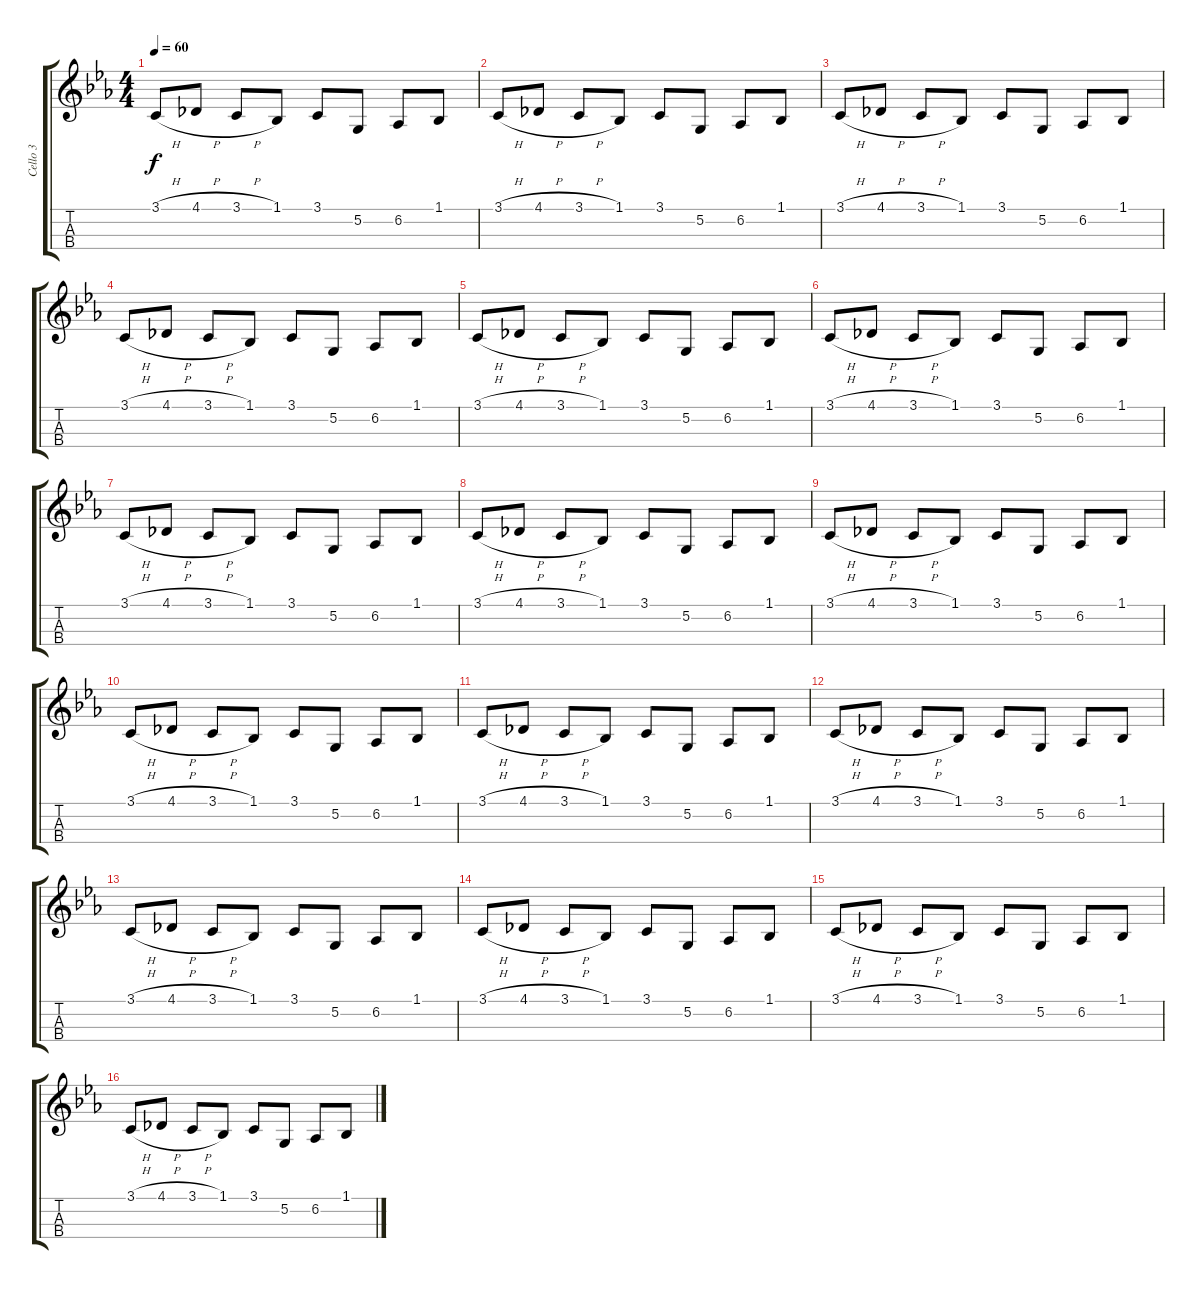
\track ("Cello 3" "Cello 3") {instrument cello}
\staff {score tabs}
\tuning (A3 D3 G2 C2) {hide}
\ts (4 4)
\tempo 60
\clef g2
\ks eb
3.1{h}.8{dy f} 4.1{h}.8 3.1{h}.8 1.1.8 3.1.8 5.2.8 6.2.8 1.1.8 |
3.1{h}.8 4.1{h}.8 3.1{h}.8 1.1.8 3.1.8 5.2.8 6.2.8 1.1.8 |
3.1{h}.8 4.1{h}.8 3.1{h}.8 1.1.8 3.1.8 5.2.8 6.2.8 1.1.8 |
3.1{h}.8 4.1{h}.8 3.1{h}.8 1.1.8 3.1.8 5.2.8 6.2.8 1.1.8 |
3.1{h}.8 4.1{h}.8 3.1{h}.8 1.1.8 3.1.8 5.2.8 6.2.8 1.1.8 |
3.1{h}.8 4.1{h}.8 3.1{h}.8 1.1.8 3.1.8 5.2.8 6.2.8 1.1.8 |
3.1{h}.8 4.1{h}.8 3.1{h}.8 1.1.8 3.1.8 5.2.8 6.2.8 1.1.8 |
3.1{h}.8 4.1{h}.8 3.1{h}.8 1.1.8 3.1.8 5.2.8 6.2.8 1.1.8 |
3.1{h}.8 4.1{h}.8 3.1{h}.8 1.1.8 3.1.8 5.2.8 6.2.8 1.1.8 |
3.1{h}.8 4.1{h}.8 3.1{h}.8 1.1.8 3.1.8 5.2.8 6.2.8 1.1.8 |
3.1{h}.8 4.1{h}.8 3.1{h}.8 1.1.8 3.1.8 5.2.8 6.2.8 1.1.8 |
3.1{h}.8 4.1{h}.8 3.1{h}.8 1.1.8 3.1.8 5.2.8 6.2.8 1.1.8 |
3.1{h}.8 4.1{h}.8 3.1{h}.8 1.1.8 3.1.8 5.2.8 6.2.8 1.1.8 |
3.1{h}.8 4.1{h}.8 3.1{h}.8 1.1.8 3.1.8 5.2.8 6.2.8 1.1.8 |
3.1{h}.8 4.1{h}.8 3.1{h}.8 1.1.8 3.1.8 5.2.8 6.2.8 1.1.8 |
3.1{h}.8 4.1{h}.8 3.1{h}.8 1.1.8 3.1.8 5.2.8 6.2.8 1.1.8
